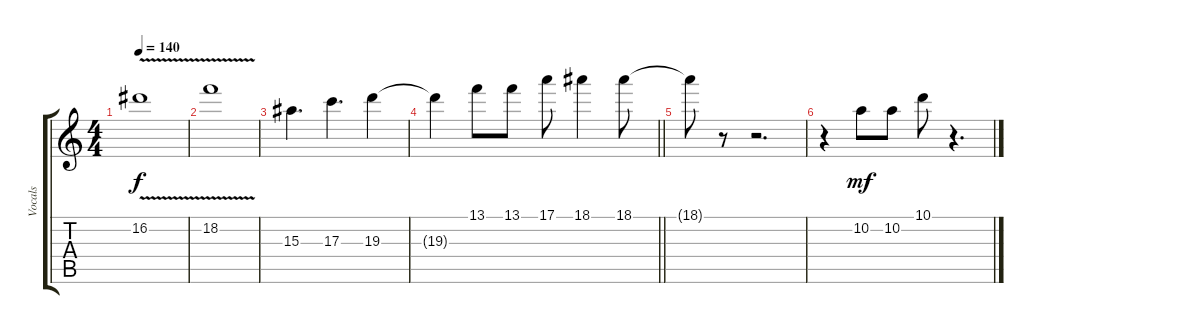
\track ("Vocals" "Vocals") {instrument distortionguitar}
\staff {score tabs}
\tuning (E4 B3 G3 D3 A2 E2) {hide}
\ts (4 4)
\tempo 140
\clef g2
\ks c
16.2{v}.1{dy f} |
18.2{v}.1 |
15.3.4{d} 17.3.4{d} 19.3.4 |
\barLineRight lightlight
19.3{t}.4 13.1.8 13.1.8 17.1.8 18.1.4 18.1.8 |
18.1{t}.8 r.8 r.2{d} |
r.4 10.2.8{dy mf} 10.2.8 10.1.8 r.4{d}
